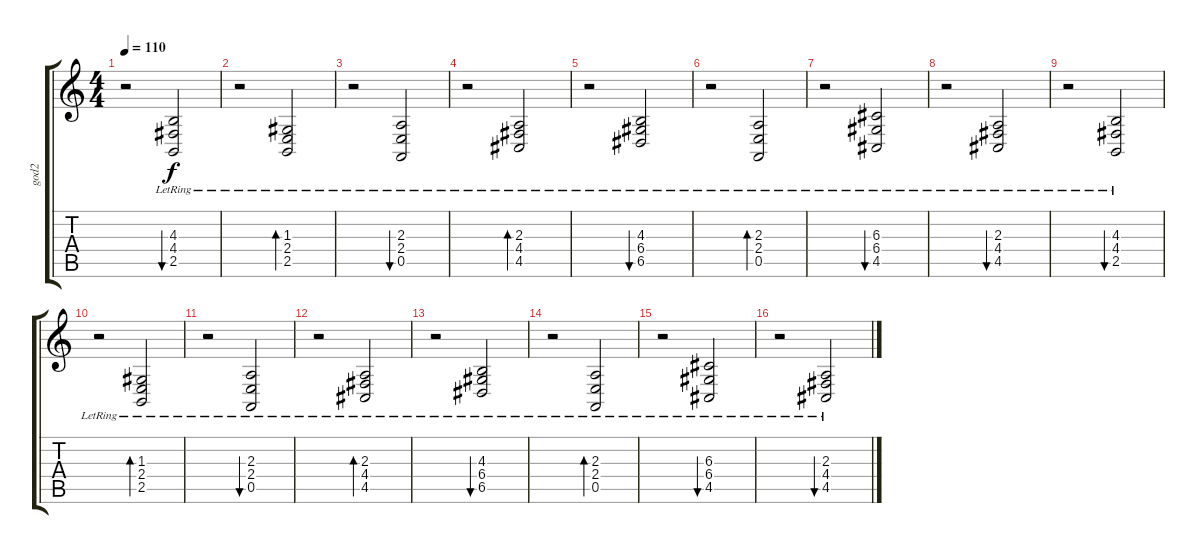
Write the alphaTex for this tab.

\track ("god2" "god2") {instrument stringensemble2}
\staff {score tabs}
\tuning (E4 B3 G3 D3 A2 E2) {hide}
\ts (4 4)
\tempo 110
\clef g2
\ks c
r.2{dy f} (4.3{lr} 4.4{lr} 2.5{lr}).2{bu 120} |
r.2 (1.3{lr} 2.4{lr} 2.5{lr}).2{bd 120} |
r.2 (2.3{lr} 2.4{lr} 0.5{lr}).2{bu 120} |
r.2 (2.3{lr} 4.4{lr} 4.5{lr}).2{bd 120} |
r.2 (4.3{lr} 6.4{lr} 6.5{lr}).2{bu 120} |
r.2 (2.3{lr} 2.4{lr} 0.5{lr}).2{bd 120} |
r.2 (6.3{lr} 6.4{lr} 4.5{lr}).2{bu 120} |
r.2 (2.3{lr} 4.4{lr} 4.5{lr}).2{bu 120} |
r.2 (4.3{lr} 4.4{lr} 2.5{lr}).2{bu 120} |
r.2 (1.3{lr} 2.4{lr} 2.5{lr}).2{bd 120} |
r.2 (2.3{lr} 2.4{lr} 0.5{lr}).2{bu 120} |
r.2 (2.3{lr} 4.4{lr} 4.5{lr}).2{bd 120} |
r.2 (4.3{lr} 6.4{lr} 6.5{lr}).2{bu 120} |
r.2 (2.3{lr} 2.4{lr} 0.5{lr}).2{bd 120} |
r.2 (6.3{lr} 6.4{lr} 4.5{lr}).2{bu 120} |
r.2 (2.3{lr} 4.4{lr} 4.5{lr}).2{bu 120}
